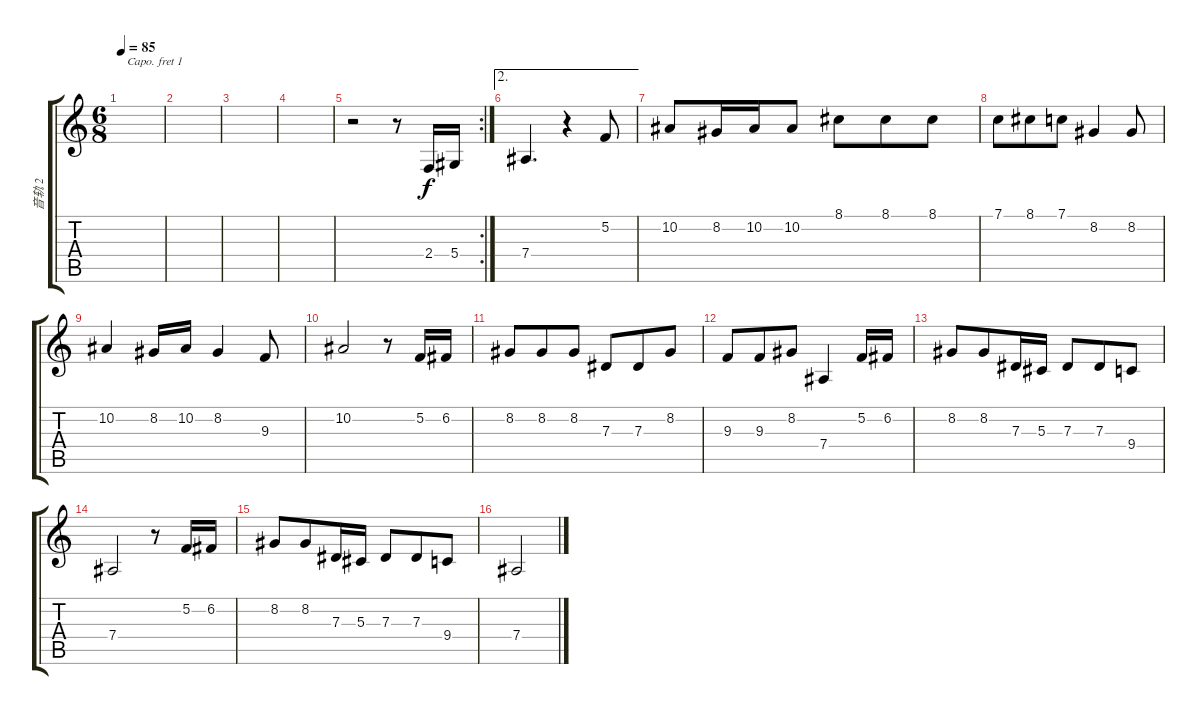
\track ("音轨 2" "音轨 2") {instrument clarinet}
\staff {score tabs}
\capo 1
\tuning (E4 B3 G3 D3 A2 E2) {hide}
\ts (6 8)
\tempo 85
\clef g2
\ks c
|
|
|
|
\rc 2
r.2 r.8 2.4.16 5.4.16 |
\ae 2
7.4.4{d} r.4 5.2.8 |
10.2.8 8.2.16 10.2.16 10.2.8 8.1.8 8.1.8 8.1.8 |
7.1.8 8.1.8 7.1.8 8.2.4 8.2.8 |
10.2.4 8.2.16 10.2.16 8.2.4 9.3.8 |
10.2.2 r.8 5.2.16 6.2.16 |
8.2.8 8.2.8 8.2.8 7.3.8 7.3.8 8.2.8 |
9.3.8 9.3.8 8.2.8 7.4.4 5.2.16 6.2.16 |
8.2.8 8.2.8 7.3.16 5.3.16 7.3.8 7.3.8{txt ""} 9.4.8 |
7.4.2 r.8 5.2.16 6.2.16 |
8.2.8 8.2.8 7.3.16 5.3.16 7.3.8 7.3.8 9.4.8 |
7.4.2
